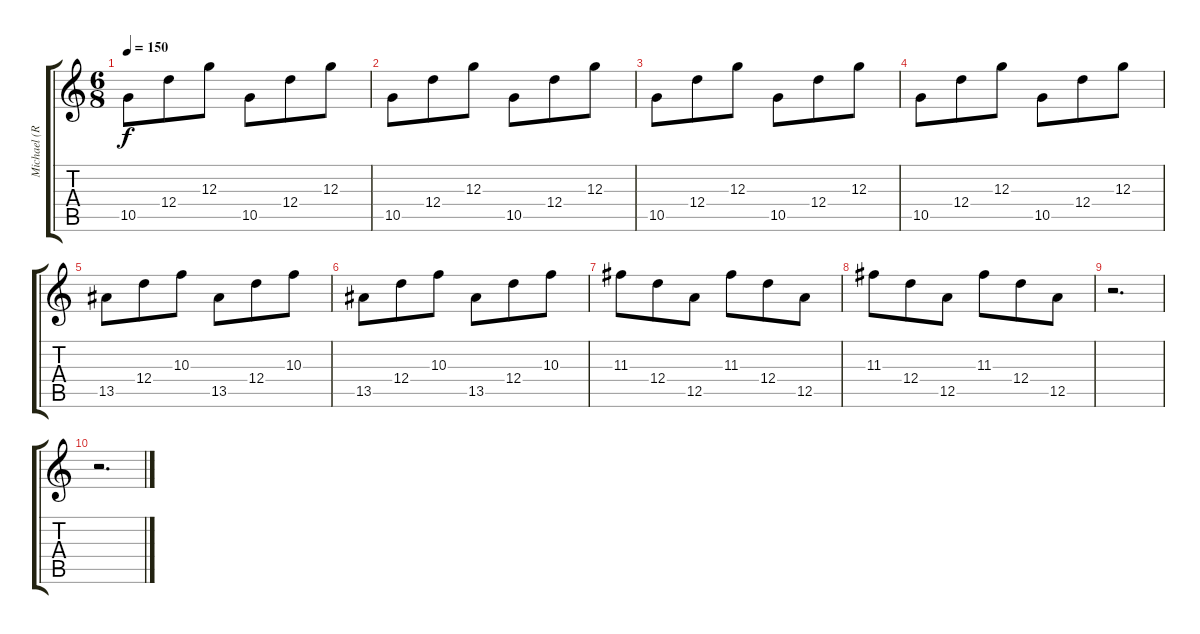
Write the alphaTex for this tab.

\track ("Michael (Rhythm Guitar Clean)" "Michael (R") {instrument electricguitarjazz}
\staff {score tabs}
\tuning (E4 B3 G3 D3 A2 D2) {hide}
\ts (6 8)
\tempo 150
\clef g2
\ks c
10.5.8{dy f} 12.4.8 12.3.8 10.5.8 12.4.8 12.3.8 |
10.5.8 12.4.8 12.3.8 10.5.8 12.4.8 12.3.8 |
10.5.8 12.4.8 12.3.8 10.5.8 12.4.8 12.3.8 |
10.5.8 12.4.8 12.3.8 10.5.8 12.4.8 12.3.8 |
13.5.8 12.4.8 10.3.8 13.5.8 12.4.8 10.3.8 |
13.5.8 12.4.8 10.3.8 13.5.8 12.4.8 10.3.8 |
11.3.8 12.4.8 12.5.8 11.3.8 12.4.8 12.5.8 |
11.3.8 12.4.8 12.5.8 11.3.8 12.4.8 12.5.8 |
r.2{d} |
r.2{d}
